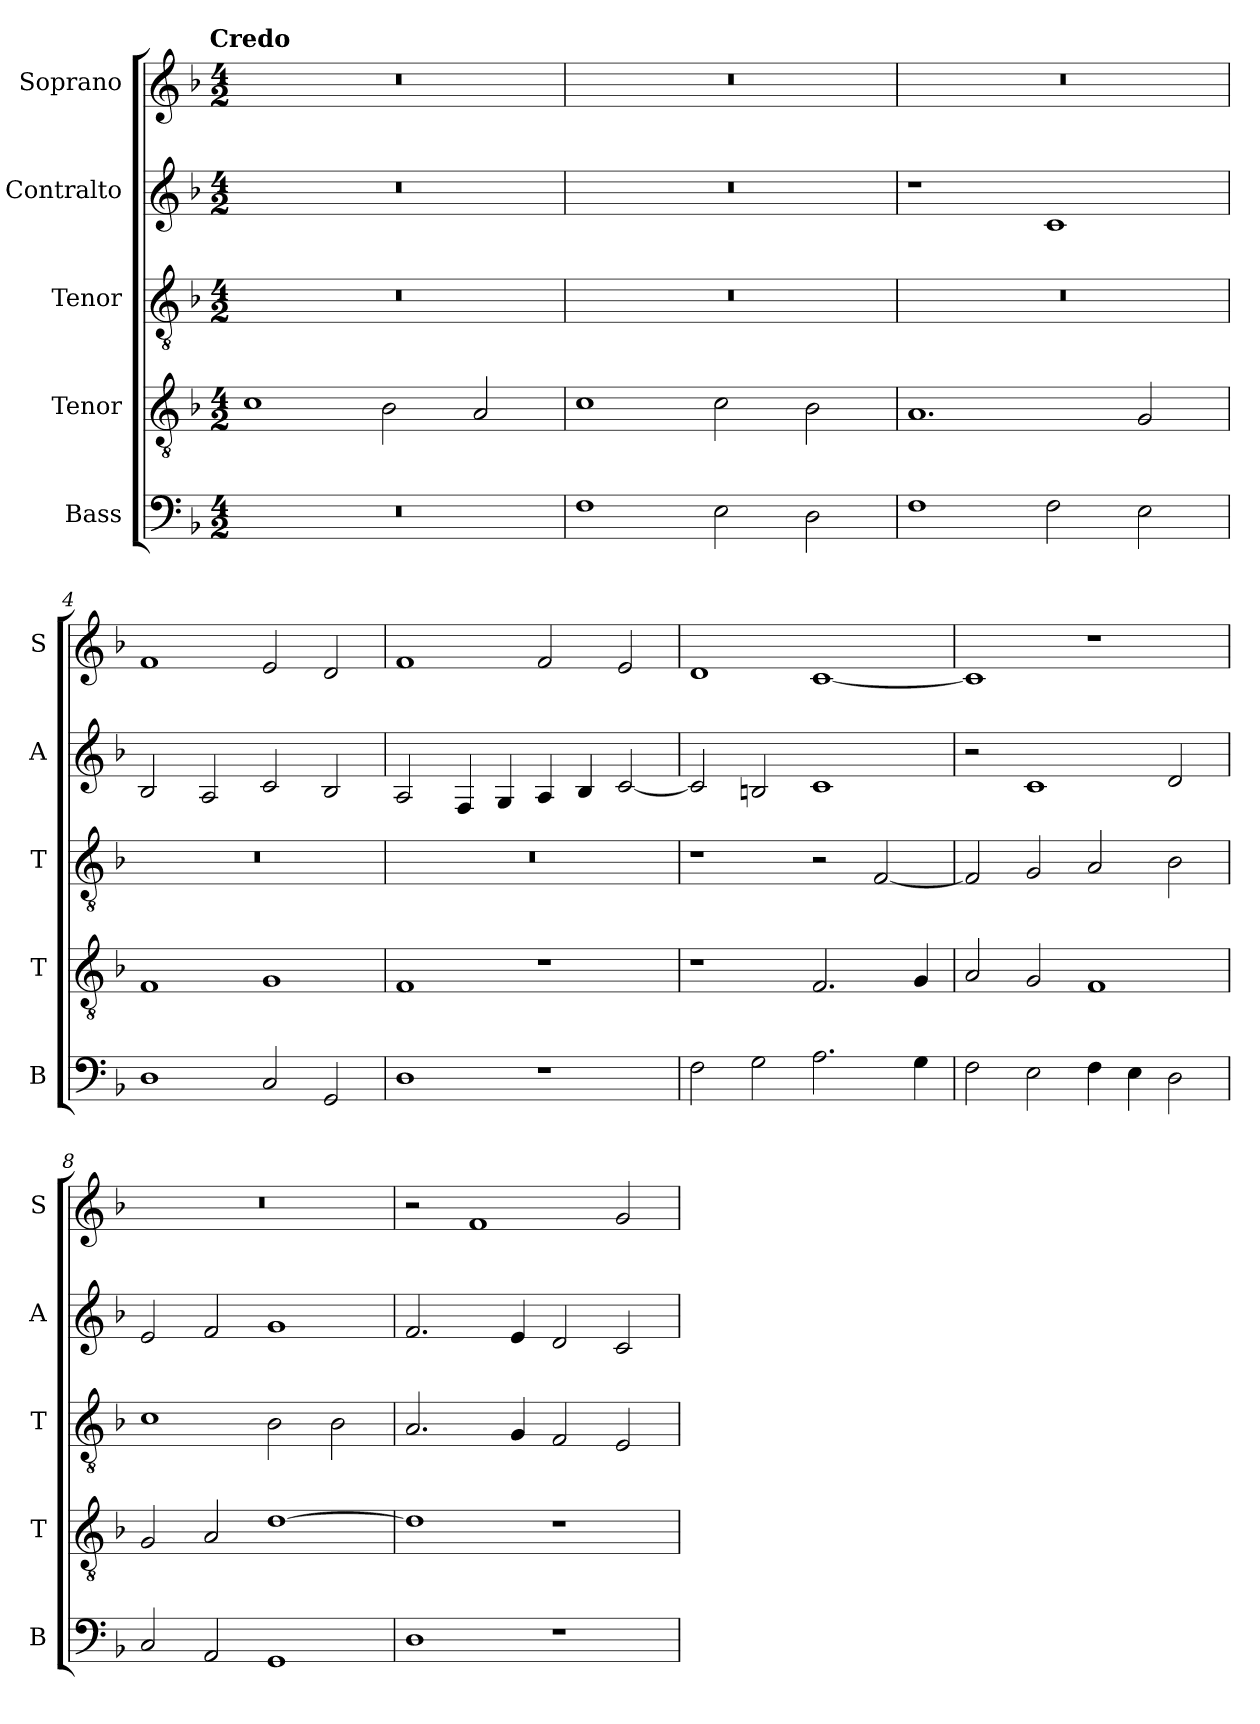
**kern	**kern	**kern	**kern	**kern
*part5	*part4	*part3	*part2	*part1
*staff5	*staff4	*staff3	*staff2	*staff1
*I"Bass	*I"Tenor	*I"Tenor	*I"Contralto	*I"Soprano
*I'B	*I'T	*I'T	*I'A	*I'S
*clefF4	*clefGv2	*clefGv2	*clefG2	*clefG2
*k[b-]	*k[b-]	*k[b-]	*k[b-]	*k[b-]
*F:ion	*F:ion	*F:ion	*F:ion	*F:ion
!!LO:TX:omd:t=Credo
*M4/2	*M4/2	*M4/2	*M4/2	*M4/2
=1	=1	=1	=1	=1
0r	1c	0r	0r	0r
.	2B-	.	.	.
.	2A	.	.	.
=2	=2	=2	=2	=2
1F	1c	0r	0r	0r
2E	2c	.	.	.
2D	2B-	.	.	.
=3	=3	=3	=3	=3
1F	1.A	0r	1r	0r
2F	.	.	1c	.
2E	2G	.	.	.
=4	=4	=4	=4	=4
1D	1F	0r	2B-	1f
.	.	.	2A	.
2C	1G	.	2c	2e
2GG	.	.	2B-	2d
=5	=5	=5	=5	=5
1D	1F	0r	2A	1f
.	.	.	4F	.
.	.	.	4G	.
1r	1r	.	4A	2f
.	.	.	4B-	.
.	.	.	[2c	2e
=6	=6	=6	=6	=6
2F	1r	1r	2c]	1d
2G	.	.	2Bn	.
2.A	2.F	2r	1c	[1c
.	.	[2F	.	.
4G	4G	.	.	.
=7	=7	=7	=7	=7
2F	2A	2F]	2r	1c]
2E	2G	2G	1c	.
4F	1F	2A	.	1r
4E	.	.	.	.
2D	.	2B-	2d	.
=8	=8	=8	=8	=8
2C	2G	1c	2e	0r
2AA	2A	.	2f	.
1GG	[1d	2B-	1g	.
.	.	2B-	.	.
=9	=9	=9	=9	=9
1D	1d]	2.A	2.f	2r
.	.	.	.	1f
.	.	4G	4e	.
1r	1r	2F	2d	.
.	.	2E	2c	2g
=	=	=	=	=
*-	*-	*-	*-	*-
